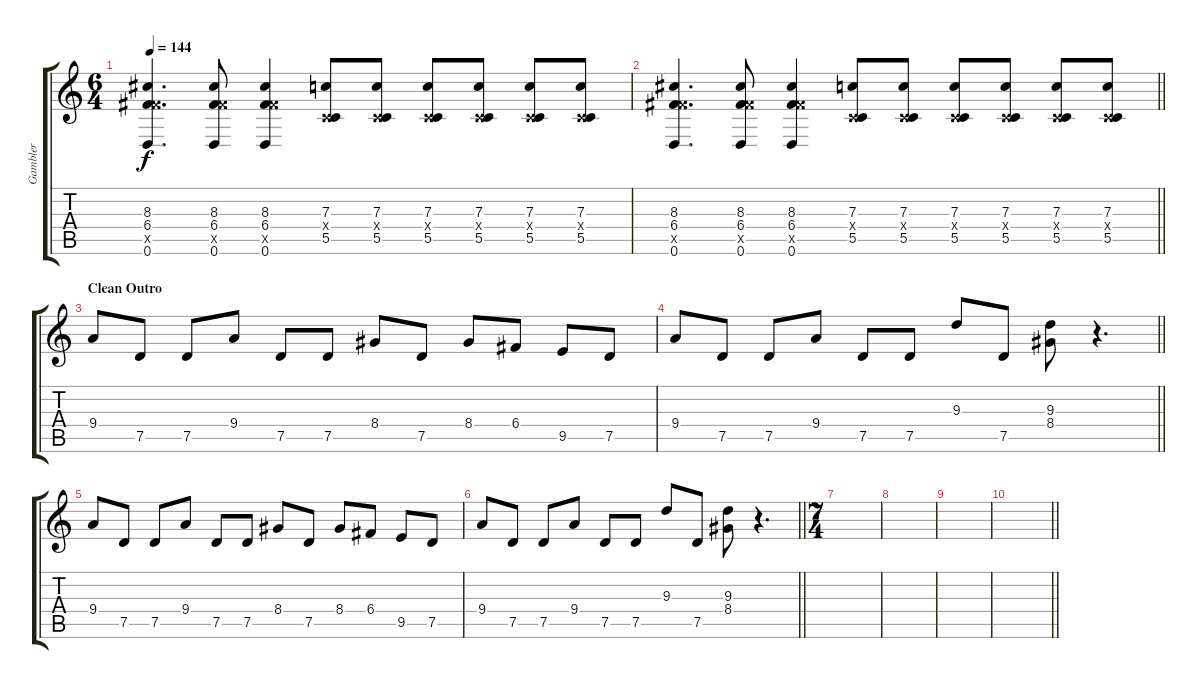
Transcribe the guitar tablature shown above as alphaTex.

\track ("Gambler" "Gambler") {instrument distortionguitar}
\staff {score tabs}
\tuning (D4 A3 F3 C3 G2 D2) {hide}
\ts (6 4)
\tempo 144
\clef g2
\ks c
(8.3 6.4 11.5{x} 0.6).4{d dy f} (8.3 6.4 11.5{x} 0.6).8 (8.3 6.4 11.5{x} 0.6).4 (7.3 0.4{x} 5.5).8 (7.3 0.4{x} 5.5).8 (7.3 0.4{x} 5.5).8 (7.3 0.4{x} 5.5).8 (7.3 0.4{x} 5.5).8 (7.3 0.4{x} 5.5).8 |
\barLineRight lightlight
(8.3 6.4 11.5{x} 0.6).4{d} (8.3 6.4 11.5{x} 0.6).8 (8.3 6.4 11.5{x} 0.6).4 (7.3 0.4{x} 5.5).8 (7.3 0.4{x} 5.5).8 (7.3 0.4{x} 5.5).8 (7.3 0.4{x} 5.5).8 (7.3 0.4{x} 5.5).8 (7.3 0.4{x} 5.5).8 |
\section ("" "Clean Outro")
9.4.8{instrument distortionguitar} 7.5.8 7.5.8 9.4.8 7.5.8 7.5.8 8.4.8 7.5.8 8.4.8 6.4.8 9.5.8 7.5.8 |
\barLineRight lightlight
9.4.8 7.5.8 7.5.8 9.4.8 7.5.8 7.5.8 9.3.8 7.5.8 (9.3 8.4).8 r.4{d} |
9.4.8 7.5.8 7.5.8 9.4.8 7.5.8 7.5.8 8.4.8 7.5.8 8.4.8 6.4.8 9.5.8 7.5.8 |
\barLineRight lightlight
9.4.8 7.5.8 7.5.8 9.4.8 7.5.8 7.5.8 9.3.8 7.5.8 (9.3 8.4).8 r.4{d} |
\ts (7 4)
|
|
|
\barLineRight lightlight
